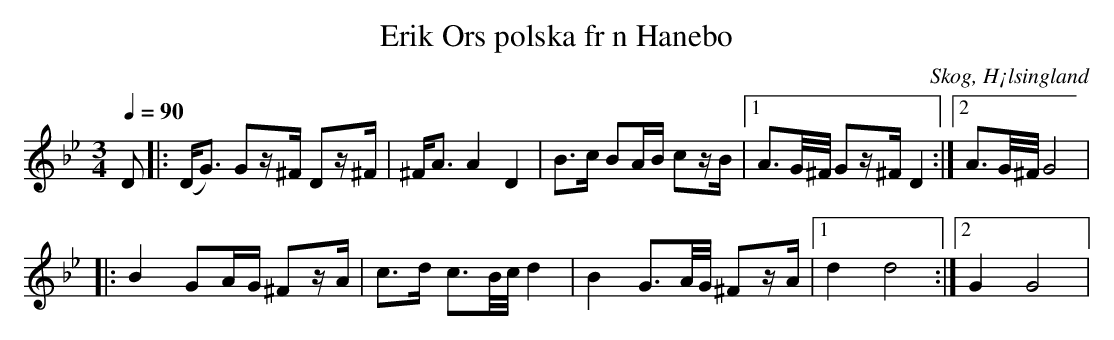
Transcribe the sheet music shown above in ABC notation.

X:1
T: Erik Ors polska fr n Hanebo
O: Skog, H¡lsingland
M: 3/4
L: 1/16
Q: 1/4=90
K: Gm
D2|:(D2<G2) G2z^F D2z^F|^F2<A2 A4 D4|B2>c2 B2AB c2zB|1 A2>G^F/ G2z^F D4:|2 A2>G^F/ G8|
|:B4 G2AG ^F2zA|c2>d2 c2>Bc/ d4|B4 G2>AG/ ^F2zA|1 d4 d8:|2 G4 G8|
